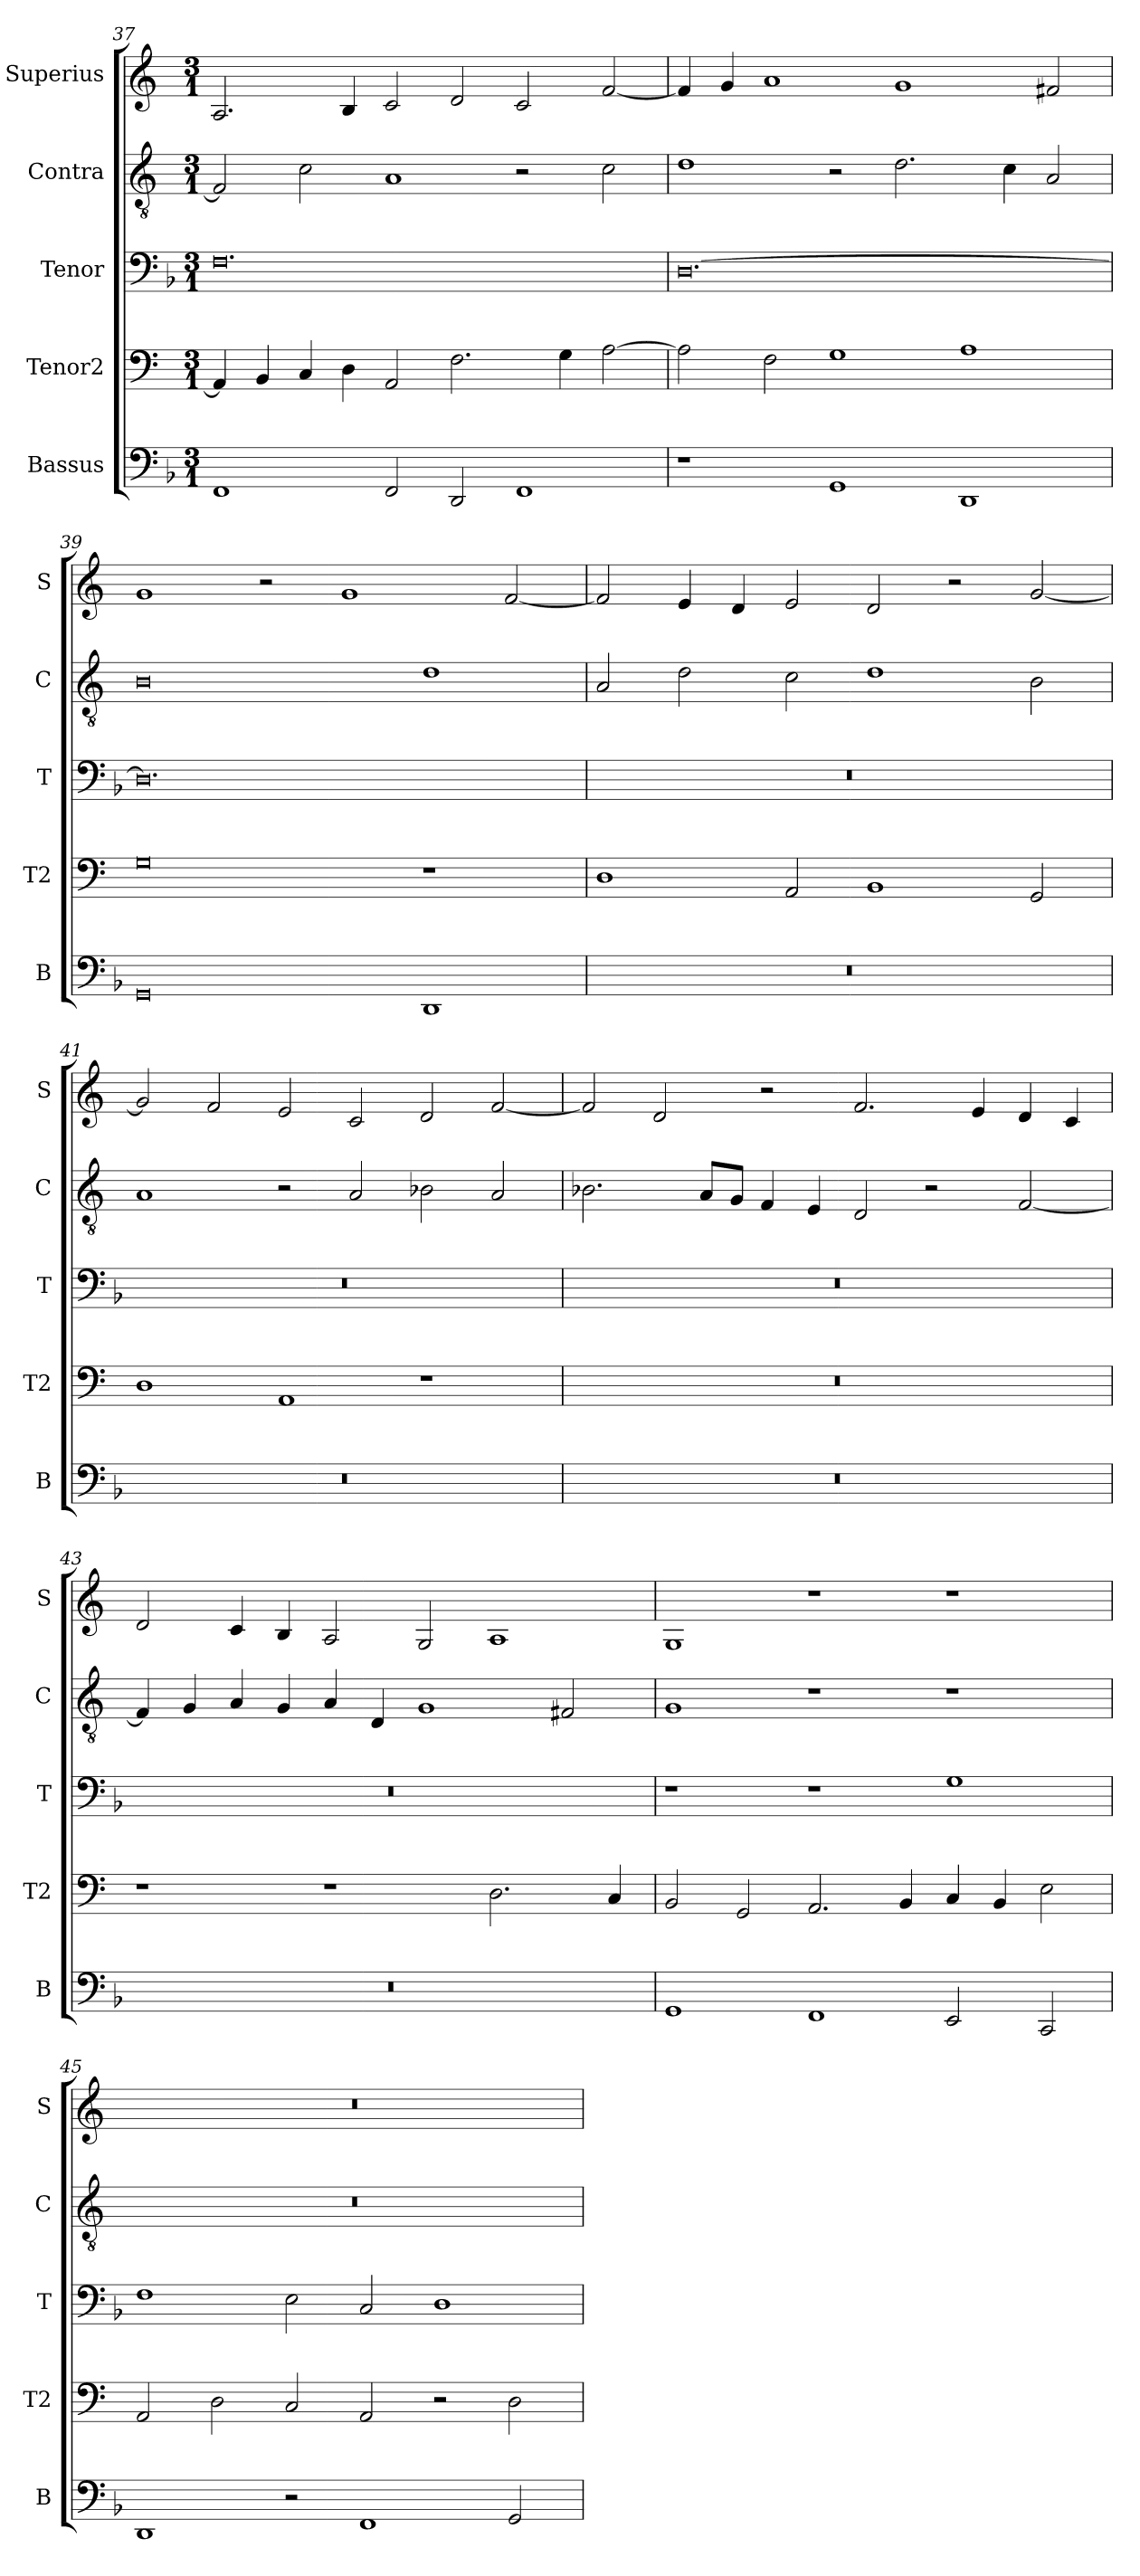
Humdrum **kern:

**kern	**kern	**kern	**kern	**kern
*part5	*part4	*part3	*part2	*part1
*staff5	*staff4	*staff3	*staff2	*staff1
*I"Bassus	*I"Tenor2	*I"Tenor	*I"Contra	*I"Superius
*I'B	*I'T2	*I'T	*I'C	*I'S
*clefF4	*clefF4	*clefF4	*clefGv2	*clefG2
*k[b-]	*k[]	*k[b-]	*k[]	*k[]
*M3/1	*M3/1	*M3/1	*M3/1	*M3/1
=37	=37	=37	=37	=37
1FF	4AA/]	0.F\	2F/]	2.A/
.	4BB/	.	.	.
.	4C/	.	2c\	.
.	4D\	.	.	4B/
2FF/	2AA/	.	1A	2c/
2DD/	2.F\	.	.	2d/
1FF	.	.	2r	2c/
.	4G\	.	.	.
.	[2A\	.	2c\	[2f/
=38	=38	=38	=38	=38
1r	2A\]	[0.D\	1d	4f/]
.	.	.	.	4g/
.	2F\	.	.	1a
1GG	1G	.	2r	.
.	.	.	2.d\	1g
1DD	1A	.	.	.
.	.	.	4c\	.
.	.	.	2A/	2f#X/
=39	=39	=39	=39	=39
0GG	0G	0.D\]	0B	1g
.	.	.	.	2r
.	.	.	.	1g
1DD	1r	.	1d	.
.	.	.	.	[2f/
=40	=40	=40	=40	=40
0.r	1D	0.r	2A/	2f/]
.	.	.	2d\	4e/
.	.	.	.	4d/
.	2AA/	.	2c\	2e/
.	1BB	.	1d	2d/
.	.	.	.	2r
.	2GG/	.	2B\	[2g/
=41	=41	=41	=41	=41
0.r	1D	0.r	1A	2g/]
.	.	.	.	2f/
.	1AA	.	2r	2e/
.	.	.	2A/	2c/
.	1r	.	2B-X\	2d/
.	.	.	2A/	[2f/
=42	=42	=42	=42	=42
0.r	0.r	0.r	2.B-X\	2f/]
.	.	.	.	2d/
.	.	.	8A/L	.
.	.	.	8G/J	.
.	.	.	4F/	2r
.	.	.	4E/	.
.	.	.	2D/	2.f/
.	.	.	2r	.
.	.	.	.	4e/
.	.	.	[2F/	4d/
.	.	.	.	4c/
=43	=43	=43	=43	=43
0.r	1r	0.r	4F/]	2d/
.	.	.	4G/	.
.	.	.	4A/	4c/
.	.	.	4G/	4B/
.	1r	.	4A/	2A/
.	.	.	4D/	.
.	.	.	1G	2G/
.	2.D\	.	.	1A
.	.	.	2F#X/	.
.	4C/	.	.	.
=44	=44	=44	=44	=44
1GG	2BB/	1r	1G	1G
.	2GG/	.	.	.
1FF	2.AA/	1r	1r	1r
.	4BB/	.	.	.
2EE/	4C/	1G\	1r	1r
.	4BB/	.	.	.
2CC/	2E\	.	.	.
=45	=45	=45	=45	=45
1DD	2AA/	1F\	0.r	0.r
.	2D\	.	.	.
2r	2C/	2E\	.	.
1FF	2AA/	2C/	.	.
.	2r	1D\	.	.
2GG/	2D\	.	.	.
=	=	=	=	=
*-	*-	*-	*-	*-
